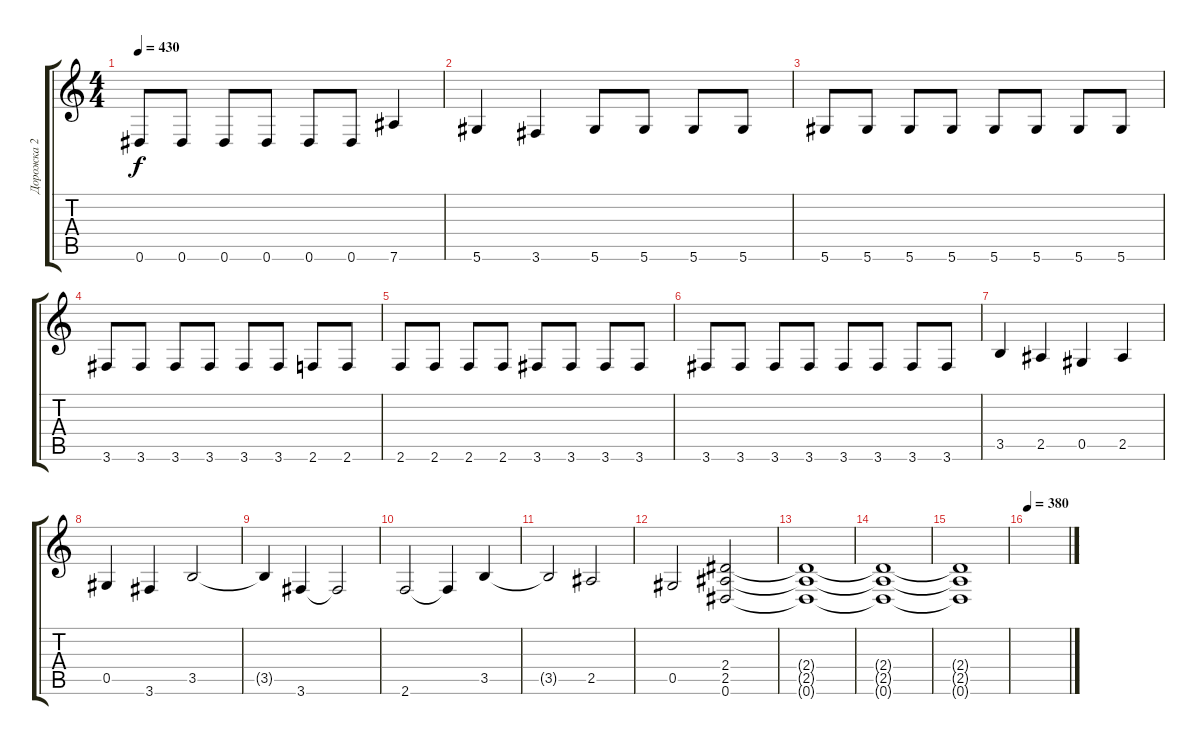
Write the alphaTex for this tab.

\track ("Дорожка 2" "Дорожка 2") {instrument overdrivenguitar}
\staff {score tabs}
\tuning (Eb4 Bb3 Gb3 Db3 Ab2 Eb2) {hide}
\ts (4 4)
\tempo 430
\clef g2
\ks c
0.6.8{dy f} 0.6.8 0.6.8 0.6.8 0.6.8 0.6.8 7.6.4 |
5.6.4 3.6.4 5.6.8 5.6.8 5.6.8 5.6.8 |
5.6.8 5.6.8 5.6.8 5.6.8 5.6.8 5.6.8 5.6.8 5.6.8 |
3.6.8 3.6.8 3.6.8 3.6.8 3.6.8 3.6.8 2.6.8 2.6.8 |
2.6.8 2.6.8 2.6.8 2.6.8 3.6.8 3.6.8 3.6.8 3.6.8 |
3.6.8 3.6.8 3.6.8 3.6.8 3.6.8 3.6.8 3.6.8 3.6.8 |
3.5.4 2.5.4 0.5.4 2.5.4 |
0.5.4 3.6.4 3.5.2 |
3.5{t}.4 3.6.4 3.6{t}.2 |
2.6.2 2.6{t}.4 3.5.4 |
3.5{t}.2 2.5.2 |
0.5.2 (2.4 2.5 0.6).2 |
(2.4{t} 2.5{t} 0.6{t}).1 |
(2.4{t} 2.5{t} 0.6{t}).1 |
(2.4{t} 2.5{t} 0.6{t}).1 |
\tempo 380
